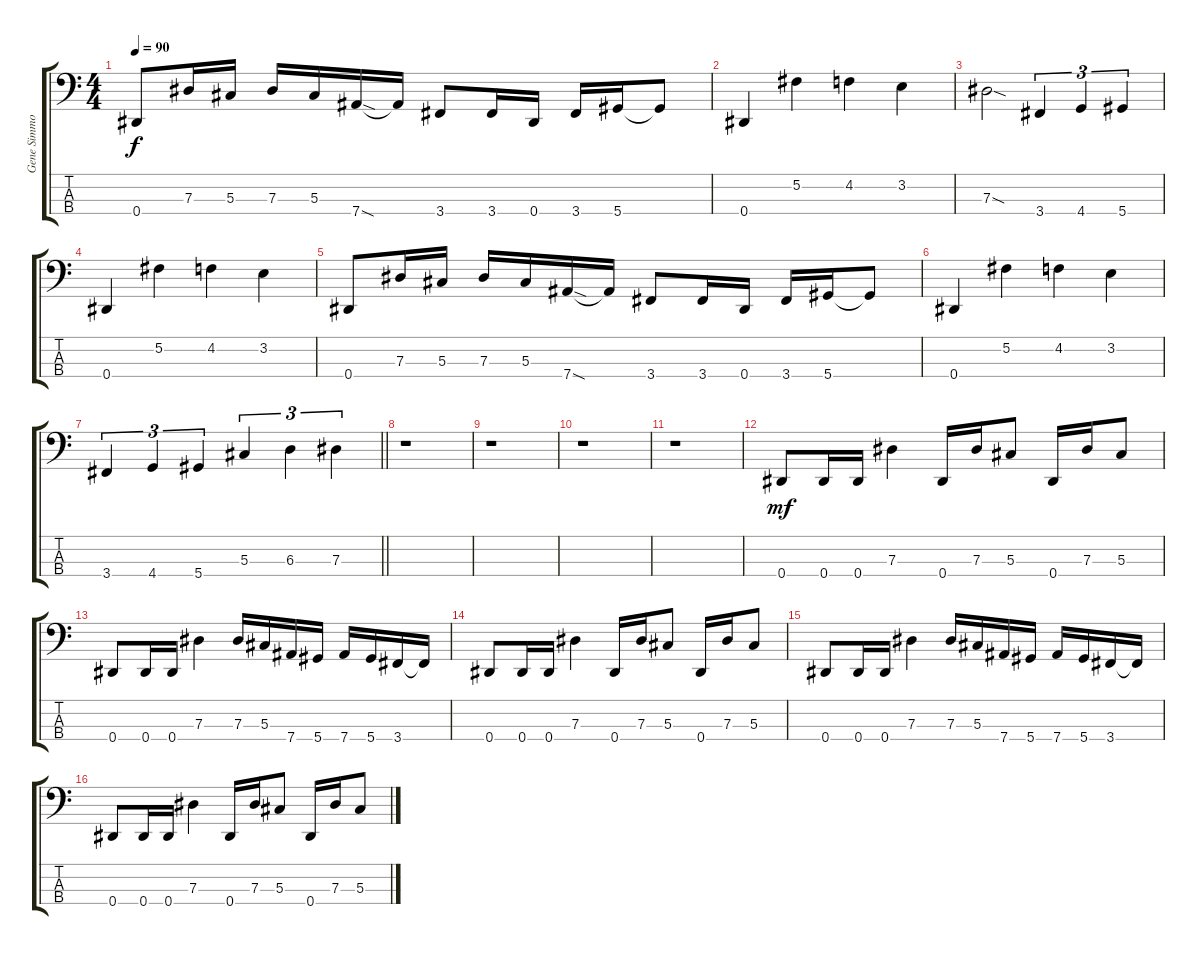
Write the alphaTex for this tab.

\track ("Gene Simmons" "Gene Simmo") {instrument electricbasspick}
\staff {score tabs}
\tuning (Gb2 Db2 Ab1 Eb1) {hide}
\ts (4 4)
\tempo 90
\clef f4
\ks c
0.4.8{dy f} 7.3.16 5.3.16 7.3.16 5.3.16 7.4{sod}.16 7.4{t}.16 3.4.8 3.4.16 0.4.16 3.4.16 5.4.16 5.4{t}.8 |
0.4.4 5.2.4 4.2.4 3.2.4 |
7.3{sod}.2 3.4.4{tu (3 2)} 4.4.4{tu (3 2)} 5.4.4{tu (3 2)} |
0.4.4 5.2.4 4.2.4 3.2.4 |
0.4.8 7.3.16 5.3.16 7.3.16 5.3.16 7.4{sod}.16 7.4{t}.16 3.4.8 3.4.16 0.4.16 3.4.16 5.4.16 5.4{t}.8 |
0.4.4 5.2.4 4.2.4 3.2.4 |
\barLineRight lightlight
3.4.4{tu (3 2)} 4.4.4{tu (3 2)} 5.4.4{tu (3 2)} 5.3.4{tu (3 2)} 6.3.4{tu (3 2)} 7.3.4{tu (3 2)} |
r.1 |
r.1 |
r.1 |
r.1 |
0.4.8{dy mf} 0.4.16 0.4.16 7.3.4 0.4.16 7.3.16 5.3.8 0.4.16 7.3.16 5.3.8 |
0.4.8 0.4.16 0.4.16 7.3.4 7.3.16 5.3.16 7.4.16 5.4.16 7.4.16 5.4.16 3.4.16 3.4{t}.16 |
0.4.8 0.4.16 0.4.16 7.3.4 0.4.16 7.3.16 5.3.8 0.4.16 7.3.16 5.3.8 |
0.4.8 0.4.16 0.4.16 7.3.4 7.3.16 5.3.16 7.4.16 5.4.16 7.4.16 5.4.16 3.4.16 3.4{t}.16 |
0.4.8 0.4.16 0.4.16 7.3.4 0.4.16 7.3.16 5.3.8 0.4.16 7.3.16 5.3.8
